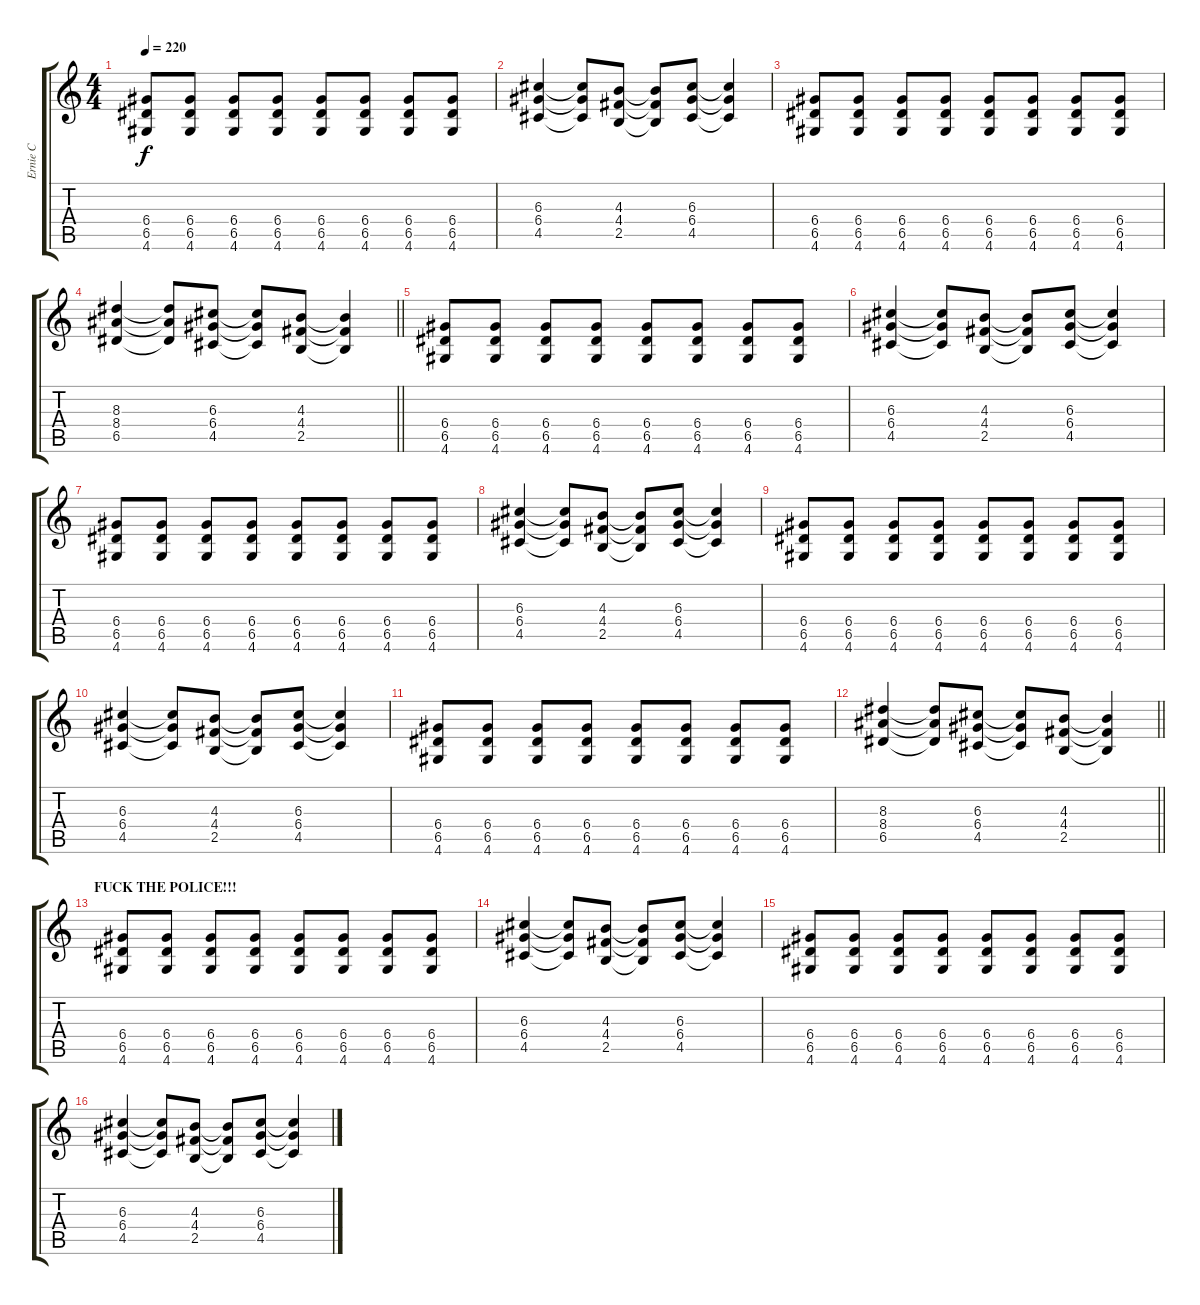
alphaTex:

\track ("Ernie C" "Ernie C") {instrument distortionguitar}
\staff {score tabs}
\tuning (E4 B3 G3 D3 A2 E2) {hide}
\ts (4 4)
\tempo 220
\clef g2
\ks c
(6.4 6.5 4.6).8{dy f} (6.4 6.5 4.6).8 (6.4 6.5 4.6).8 (6.4 6.5 4.6).8 (6.4 6.5 4.6).8 (6.4 6.5 4.6).8 (6.4 6.5 4.6).8 (6.4 6.5 4.6).8 |
(6.3 6.4 4.5).4 (6.3{t} 6.4{t} 4.5{t}).8 (4.3 4.4 2.5).8 (4.3{t} 4.4{t} 2.5{t}).8 (6.3 6.4 4.5).8 (6.3{t} 6.4{t} 4.5{t}).4 |
(6.4 6.5 4.6).8 (6.4 6.5 4.6).8 (6.4 6.5 4.6).8 (6.4 6.5 4.6).8 (6.4 6.5 4.6).8 (6.4 6.5 4.6).8 (6.4 6.5 4.6).8 (6.4 6.5 4.6).8 |
\barLineRight lightlight
(8.3 8.4 6.5).4 (8.3{t} 8.4{t} 6.5{t}).8 (6.3 6.4 4.5).8 (6.3{t} 6.4{t} 4.5{t}).8 (4.3 4.4 2.5).8 (4.3{t} 4.4{t} 2.5{t}).4 |
(6.4 6.5 4.6).8 (6.4 6.5 4.6).8 (6.4 6.5 4.6).8 (6.4 6.5 4.6).8 (6.4 6.5 4.6).8 (6.4 6.5 4.6).8 (6.4 6.5 4.6).8 (6.4 6.5 4.6).8 |
(6.3 6.4 4.5).4 (6.3{t} 6.4{t} 4.5{t}).8 (4.3 4.4 2.5).8 (4.3{t} 4.4{t} 2.5{t}).8 (6.3 6.4 4.5).8 (6.3{t} 6.4{t} 4.5{t}).4 |
(6.4 6.5 4.6).8 (6.4 6.5 4.6).8 (6.4 6.5 4.6).8 (6.4 6.5 4.6).8 (6.4 6.5 4.6).8 (6.4 6.5 4.6).8 (6.4 6.5 4.6).8 (6.4 6.5 4.6).8 |
(6.3 6.4 4.5).4 (6.3{t} 6.4{t} 4.5{t}).8 (4.3 4.4 2.5).8 (4.3{t} 4.4{t} 2.5{t}).8 (6.3 6.4 4.5).8 (6.3{t} 6.4{t} 4.5{t}).4 |
(6.4 6.5 4.6).8 (6.4 6.5 4.6).8 (6.4 6.5 4.6).8 (6.4 6.5 4.6).8 (6.4 6.5 4.6).8 (6.4 6.5 4.6).8 (6.4 6.5 4.6).8 (6.4 6.5 4.6).8 |
(6.3 6.4 4.5).4 (6.3{t} 6.4{t} 4.5{t}).8 (4.3 4.4 2.5).8 (4.3{t} 4.4{t} 2.5{t}).8 (6.3 6.4 4.5).8 (6.3{t} 6.4{t} 4.5{t}).4 |
(6.4 6.5 4.6).8 (6.4 6.5 4.6).8 (6.4 6.5 4.6).8 (6.4 6.5 4.6).8 (6.4 6.5 4.6).8 (6.4 6.5 4.6).8 (6.4 6.5 4.6).8 (6.4 6.5 4.6).8 |
\barLineRight lightlight
(8.3 8.4 6.5).4 (8.3{t} 8.4{t} 6.5{t}).8 (6.3 6.4 4.5).8 (6.3{t} 6.4{t} 4.5{t}).8 (4.3 4.4 2.5).8 (4.3{t} 4.4{t} 2.5{t}).4 |
\section ("" "FUCK THE POLICE!!!")
(6.4 6.5 4.6).8 (6.4 6.5 4.6).8 (6.4 6.5 4.6).8 (6.4 6.5 4.6).8 (6.4 6.5 4.6).8 (6.4 6.5 4.6).8 (6.4 6.5 4.6).8 (6.4 6.5 4.6).8 |
(6.3 6.4 4.5).4 (6.3{t} 6.4{t} 4.5{t}).8 (4.3 4.4 2.5).8 (4.3{t} 4.4{t} 2.5{t}).8 (6.3 6.4 4.5).8 (6.3{t} 6.4{t} 4.5{t}).4 |
(6.4 6.5 4.6).8 (6.4 6.5 4.6).8 (6.4 6.5 4.6).8 (6.4 6.5 4.6).8 (6.4 6.5 4.6).8 (6.4 6.5 4.6).8 (6.4 6.5 4.6).8 (6.4 6.5 4.6).8 |
(6.3 6.4 4.5).4 (6.3{t} 6.4{t} 4.5{t}).8 (4.3 4.4 2.5).8 (4.3{t} 4.4{t} 2.5{t}).8 (6.3 6.4 4.5).8 (6.3{t} 6.4{t} 4.5{t}).4
